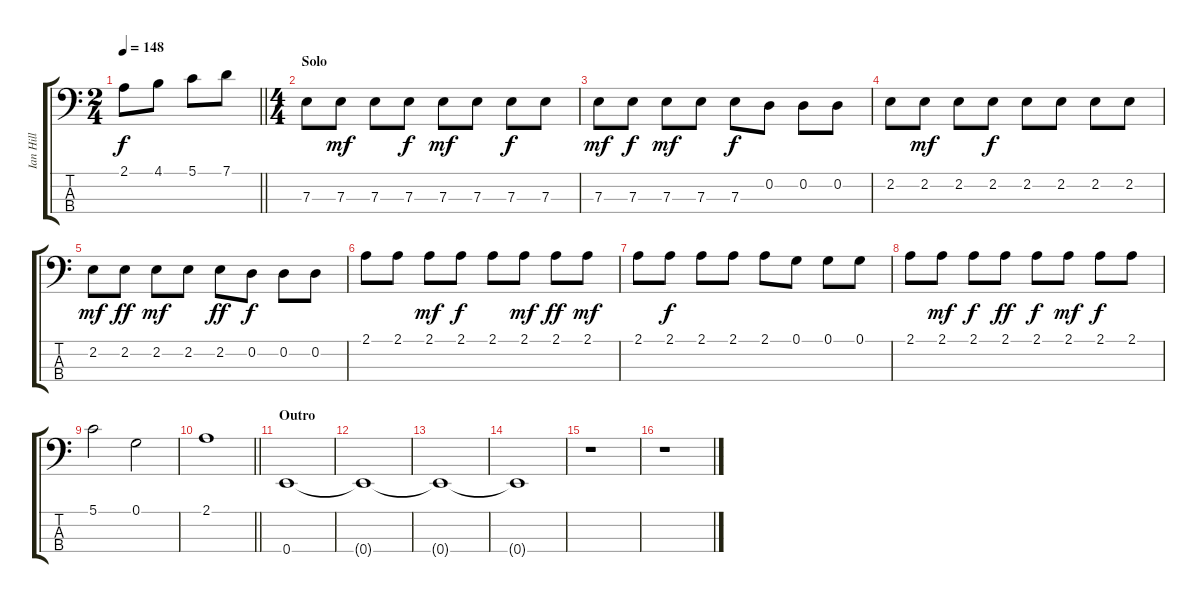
\track ("Ian Hill" "Ian Hill") {instrument electricbasspick}
\staff {score tabs}
\tuning (G2 D2 A1 E1) {hide}
\ts (2 4)
\tempo 148
\clef f4
\barLineRight lightlight
\ks c
2.1.8{dy f} 4.1.8 5.1.8 7.1.8 |
\ts (4 4)
\section ("" "Solo")
7.3.8 7.3.8{dy mf} 7.3.8 7.3.8{dy f} 7.3.8{dy mf} 7.3.8 7.3.8{dy f} 7.3.8 |
7.3.8{dy mf} 7.3.8{dy f} 7.3.8{dy mf} 7.3.8 7.3.8{dy f} 0.2.8 0.2.8 0.2.8 |
2.2.8 2.2.8{dy mf} 2.2.8 2.2.8{dy f} 2.2.8 2.2.8 2.2.8 2.2.8 |
2.2.8{dy mf} 2.2.8{dy ff} 2.2.8{dy mf} 2.2.8 2.2.8{dy ff} 0.2.8{dy f} 0.2.8 0.2.8 |
2.1.8 2.1.8 2.1.8{dy mf} 2.1.8{dy f} 2.1.8 2.1.8{dy mf} 2.1.8{dy ff} 2.1.8{dy mf} |
2.1.8 2.1.8{dy f} 2.1.8 2.1.8 2.1.8 0.1.8 0.1.8 0.1.8 |
2.1.8 2.1.8{dy mf} 2.1.8{dy f} 2.1.8{dy ff} 2.1.8{dy f} 2.1.8{dy mf} 2.1.8{dy f} 2.1.8 |
5.1.2 0.1.2 |
\barLineRight lightlight
2.1.1 |
\section ("" "Outro")
0.4.1 |
0.4{t}.1 |
0.4{t}.1 |
0.4{t}.1 |
r.1 |
r.1
